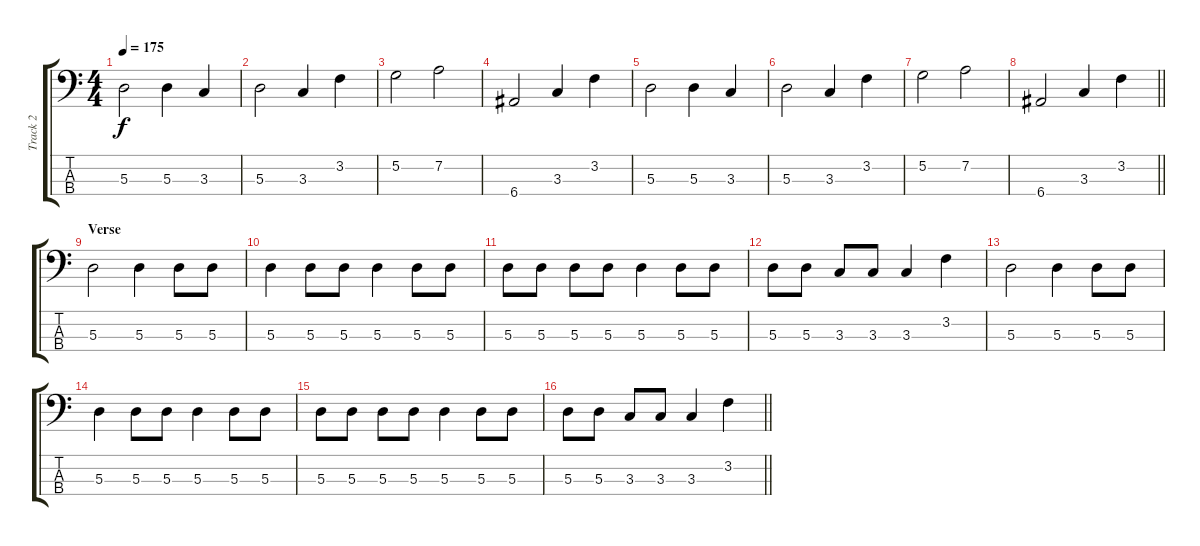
\track ("Track 2" "Track 2") {instrument electricbassfinger}
\staff {score tabs}
\tuning (G2 D2 A1 E1) {hide}
\ts (4 4)
\tempo 175
\clef f4
\ks c
5.3.2{dy f} 5.3.4 3.3.4 |
5.3.2 3.3.4 3.2.4 |
5.2.2 7.2.2 |
6.4.2 3.3.4 3.2.4 |
5.3.2 5.3.4 3.3.4 |
5.3.2 3.3.4 3.2.4 |
5.2.2 7.2.2 |
\barLineRight lightlight
6.4.2 3.3.4 3.2.4 |
\section ("" "Verse")
5.3.2 5.3.4 5.3.8 5.3.8 |
5.3.4 5.3.8 5.3.8 5.3.4 5.3.8 5.3.8 |
5.3.8 5.3.8 5.3.8 5.3.8 5.3.4 5.3.8 5.3.8 |
5.3.8 5.3.8 3.3.8 3.3.8 3.3.4 3.2.4 |
5.3.2 5.3.4 5.3.8 5.3.8 |
5.3.4 5.3.8 5.3.8 5.3.4 5.3.8 5.3.8 |
5.3.8 5.3.8 5.3.8 5.3.8 5.3.4 5.3.8 5.3.8 |
\barLineRight lightlight
5.3.8 5.3.8 3.3.8 3.3.8 3.3.4 3.2.4
